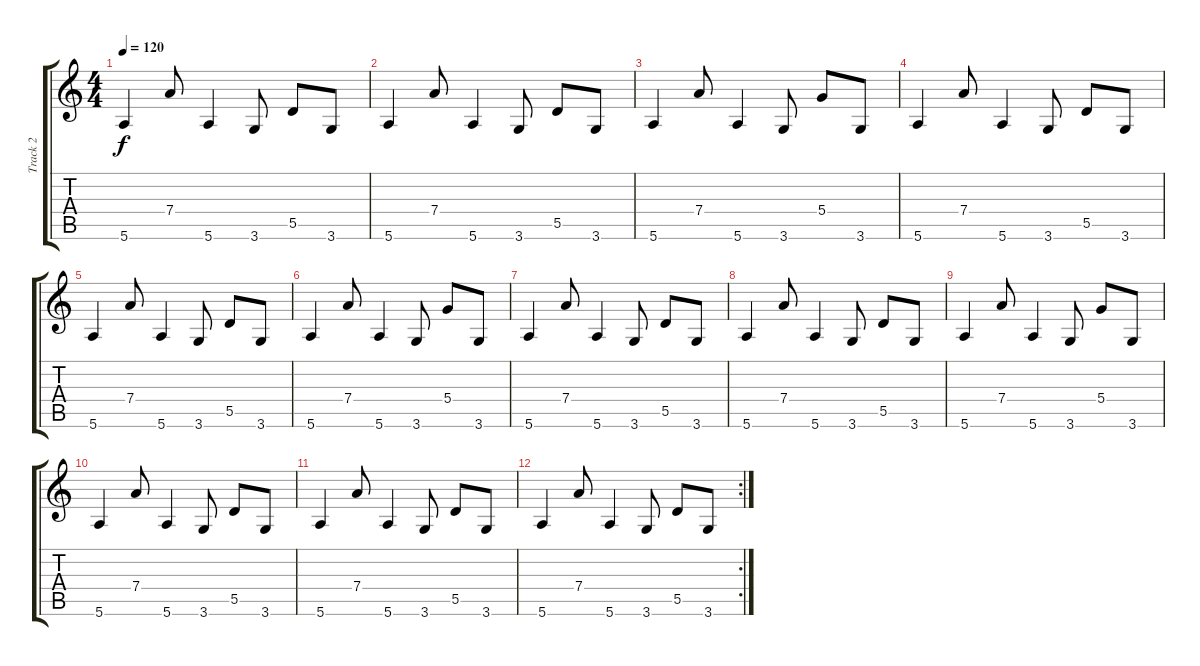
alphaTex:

\track ("Track 2" "Track 2") {instrument overdrivenguitar}
\staff {score tabs}
\tuning (E4 B3 G3 D3 A2 E2) {hide}
\ts (4 4)
\tempo 120
\clef g2
\ks c
5.6.4{dy f} 7.4.8 5.6.4 3.6.8 5.5.8 3.6.8 |
5.6.4 7.4.8 5.6.4 3.6.8 5.5.8 3.6.8 |
5.6.4 7.4.8 5.6.4 3.6.8 5.4.8 3.6.8 |
5.6.4 7.4.8 5.6.4 3.6.8 5.5.8 3.6.8 |
5.6.4 7.4.8 5.6.4 3.6.8 5.5.8 3.6.8 |
5.6.4 7.4.8 5.6.4 3.6.8 5.4.8 3.6.8 |
5.6.4 7.4.8 5.6.4 3.6.8 5.5.8 3.6.8 |
5.6.4 7.4.8 5.6.4 3.6.8 5.5.8 3.6.8 |
5.6.4 7.4.8 5.6.4 3.6.8 5.4.8 3.6.8 |
5.6.4 7.4.8 5.6.4 3.6.8 5.5.8 3.6.8 |
5.6.4 7.4.8 5.6.4 3.6.8 5.5.8 3.6.8 |
\rc 2
5.6.4 7.4.8 5.6.4 3.6.8 5.5.8 3.6.8
